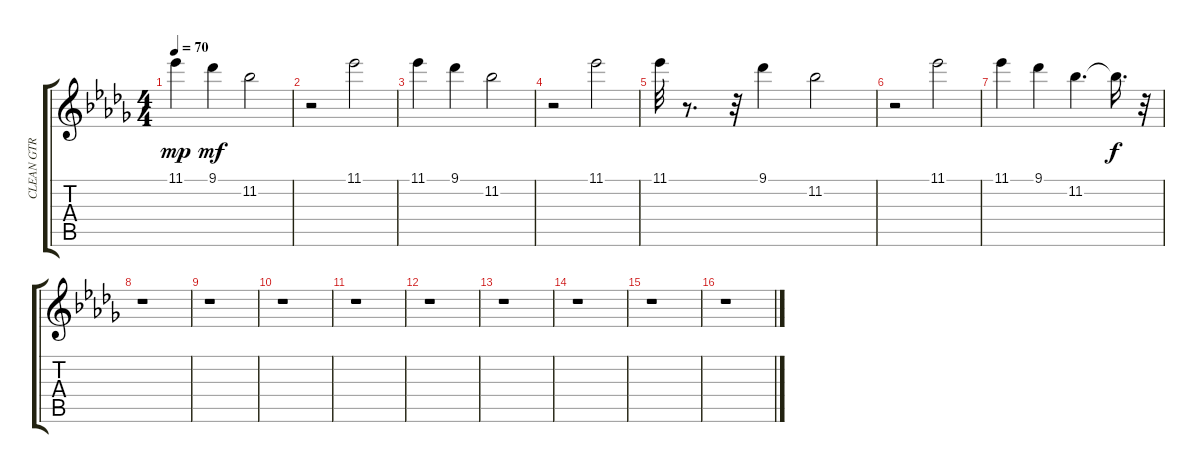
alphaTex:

\track ("CLEAN GTR" "CLEAN GTR") {instrument electricguitarclean}
\staff {score tabs}
\tuning (E4 B3 G3 D3 A2 E2) {hide}
\ts (4 4)
\tempo 70
\clef g2
\ks bbminor
11.1.4{dy mp} 9.1.4{dy mf} 11.2.2 |
r.2 11.1.2 |
11.1.4 9.1.4 11.2.2 |
r.2 11.1.2 |
11.1.32 r.8{d} r.32 9.1.4 11.2.2 |
r.2 11.1.2 |
11.1.4 9.1.4 11.2.4{d} 11.2{t}.16{d dy f} r.32 |
r.1 |
r.1 |
r.1 |
r.1 |
r.1 |
r.1 |
r.1 |
r.1 |
r.1
